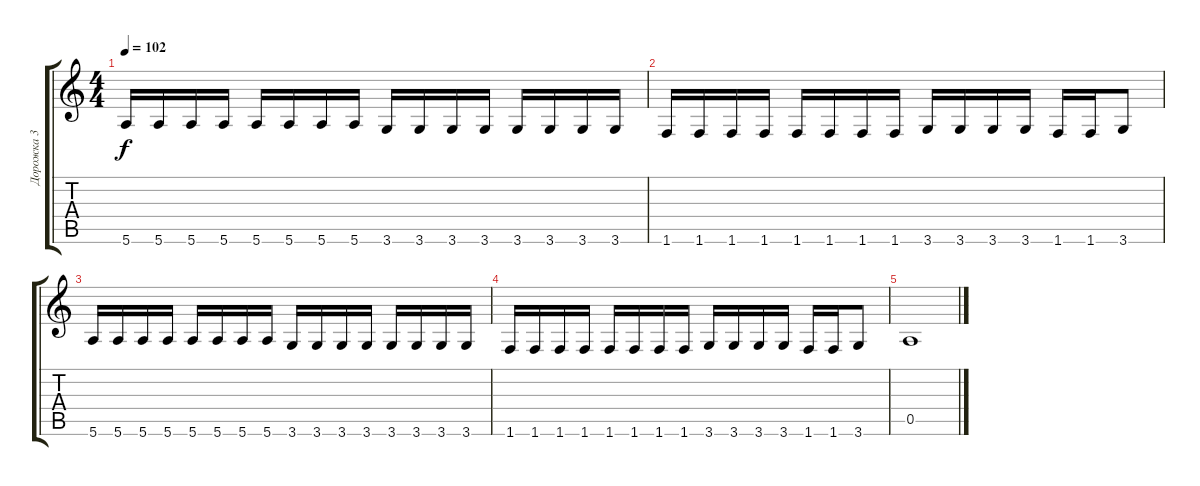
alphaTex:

\track ("Дорожка 3" "Дорожка 3") {instrument electricbassfinger}
\staff {score tabs}
\tuning (E4 B3 G3 D3 A2 E2) {hide}
\ts (4 4)
\tempo 102
\clef g2
\ks c
5.6.16{dy f} 5.6.16 5.6.16 5.6.16 5.6.16 5.6.16 5.6.16 5.6.16 3.6.16 3.6.16 3.6.16 3.6.16 3.6.16 3.6.16 3.6.16 3.6.16 |
1.6.16 1.6.16 1.6.16 1.6.16 1.6.16 1.6.16 1.6.16 1.6.16 3.6.16 3.6.16 3.6.16 3.6.16 1.6.16 1.6.16 3.6.8 |
5.6.16 5.6.16 5.6.16 5.6.16 5.6.16 5.6.16 5.6.16 5.6.16 3.6.16 3.6.16 3.6.16 3.6.16 3.6.16 3.6.16 3.6.16 3.6.16 |
1.6.16 1.6.16 1.6.16 1.6.16 1.6.16 1.6.16 1.6.16 1.6.16 3.6.16 3.6.16 3.6.16 3.6.16 1.6.16 1.6.16 3.6.8 |
0.5.1
